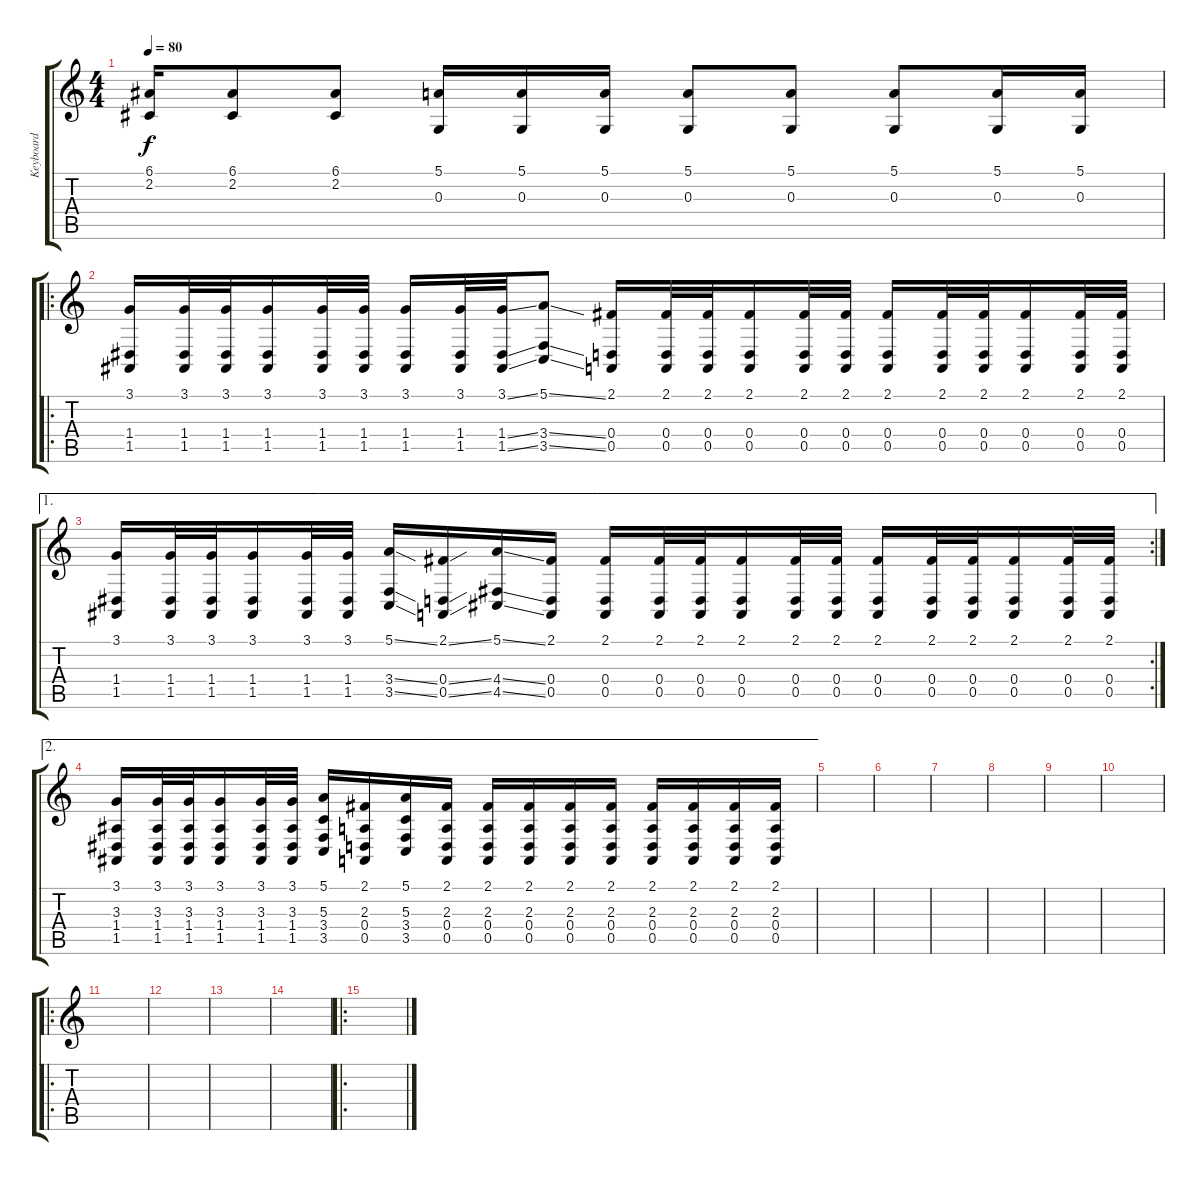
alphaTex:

\track ("Keyboard" "Keyboard") {instrument fx8scifi}
\staff {score tabs}
\tuning (E4 B3 G3 D3 A2 E2) {hide}
\ts (4 4)
\tempo 80
\clef g2
\ks c
(6.1 2.2).16{dy f} (6.1 2.2).8 (6.1 2.2).8 (5.1 0.3).16 (5.1 0.3).16 (5.1 0.3).16 (5.1 0.3).8 (5.1 0.3).8 (5.1 0.3).8 (5.1 0.3).16 (5.1 0.3).16 |
\ro
(3.1 1.4 1.5).16 (3.1 1.4 1.5).32 (3.1 1.4 1.5).32 (3.1 1.4 1.5).16 (3.1 1.4 1.5).32 (3.1 1.4 1.5).32 (3.1 1.4 1.5).16 (3.1 1.4 1.5).32 (3.1{ss} 1.4{ss} 1.5{ss}).32 (5.1{ss} 3.4{ss} 3.5{ss}).8 (2.1 0.4 0.5).16 (2.1 0.4 0.5).32 (2.1 0.4 0.5).32 (2.1 0.4 0.5).16 (2.1 0.4 0.5).32 (2.1 0.4 0.5).32 (2.1 0.4 0.5).16 (2.1 0.4 0.5).32 (2.1 0.4 0.5).32 (2.1 0.4 0.5).16 (2.1 0.4 0.5).32 (2.1 0.4 0.5).32 |
\ae 1
\rc 2
(3.1 1.4 1.5).16 (3.1 1.4 1.5).32 (3.1 1.4 1.5).32 (3.1 1.4 1.5).16 (3.1 1.4 1.5).32 (3.1 1.4 1.5).32 (5.1{ss} 3.4{ss} 3.5{ss}).16 (2.1{ss} 0.4{ss} 0.5{ss}).16 (5.1{ss} 4.4{ss} 4.5{ss}).16 (2.1 0.4 0.5).16 (2.1 0.4 0.5).16 (2.1 0.4 0.5).32 (2.1 0.4 0.5).32 (2.1 0.4 0.5).16 (2.1 0.4 0.5).32 (2.1 0.4 0.5).32 (2.1 0.4 0.5).16 (2.1 0.4 0.5).32 (2.1 0.4 0.5).32 (2.1 0.4 0.5).16 (2.1 0.4 0.5).32 (2.1 0.4 0.5).32 |
\ae 2
(3.1 3.3 1.4 1.5).16 (3.1 3.3 1.4 1.5).32 (3.1 3.3 1.4 1.5).32 (3.1 3.3 1.4 1.5).16 (3.1 3.3 1.4 1.5).32 (3.1 3.3 1.4 1.5).32 (5.1 5.3 3.4 3.5).16 (2.1 2.3 0.4 0.5).16 (5.1 5.3 3.4 3.5).16 (2.1 2.3 0.4 0.5).16 (2.1 2.3 0.4 0.5).16 (2.1 2.3 0.4 0.5).16 (2.1 2.3 0.4 0.5).16 (2.1 2.3 0.4 0.5).16 (2.1 2.3 0.4 0.5).16 (2.1 2.3 0.4 0.5).16 (2.1 2.3 0.4 0.5).16 (2.1 2.3 0.4 0.5).16 |
|
|
|
|
|
|
\ro
|
|
|
|
\ro
